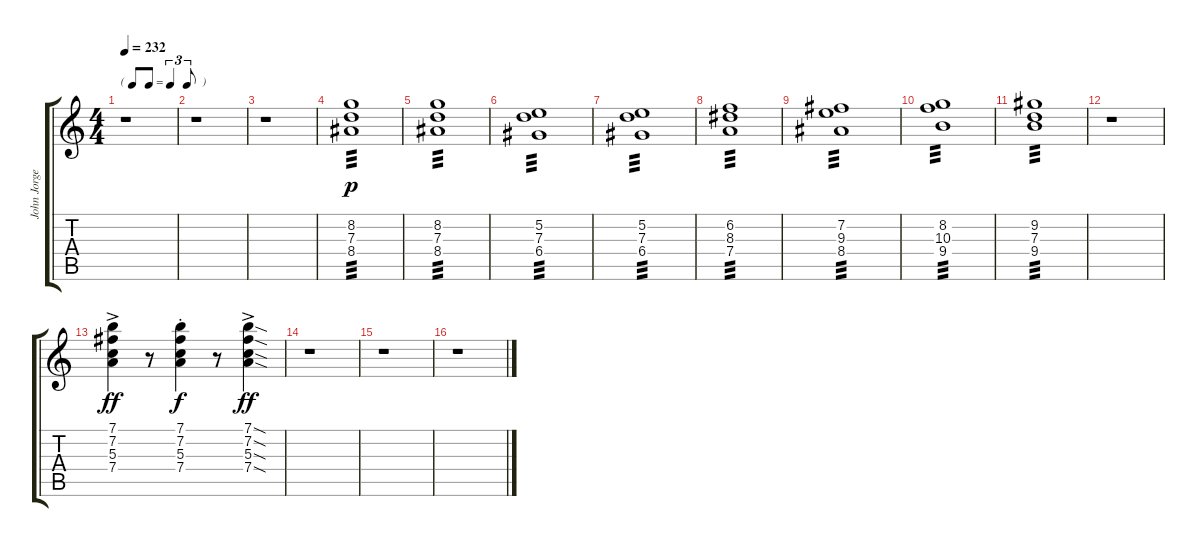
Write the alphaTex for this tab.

\track ("John Jorgenson - Lead" "John Jorge") {instrument acousticguitarsteel}
\staff {score tabs}
\tuning (E4 B3 G3 D3 A2 E2) {hide}
\ts (4 4)
\tf triplet8th
\tempo 232
\clef g2
\ks c
r.1{dy mf} |
r.1 |
r.1 |
(8.2 7.3 8.4).1{tp 3 dy p} |
(8.2 7.3 8.4).1{tp 3} |
(5.2 7.3 6.4).1{tp 3} |
(5.2 7.3 6.4).1{tp 3} |
(6.2 8.3 7.4).1{tp 3} |
(7.2 9.3 8.4).1{tp 3} |
(8.2 10.3 9.4).1{tp 3} |
(9.2 7.3 9.4).1{tp 3} |
r.1 |
(7.1{ac} 7.2{ac} 5.3{ac} 7.4{ac}).4{dy ff} r.8 (7.1{st} 7.2{st} 5.3{st} 7.4{st}).4{dy f} r.8 (7.1{sod ac} 7.2{sod ac} 5.3{sod ac} 7.4{sod ac}).4{dy ff} |
r.1 |
r.1 |
r.1
